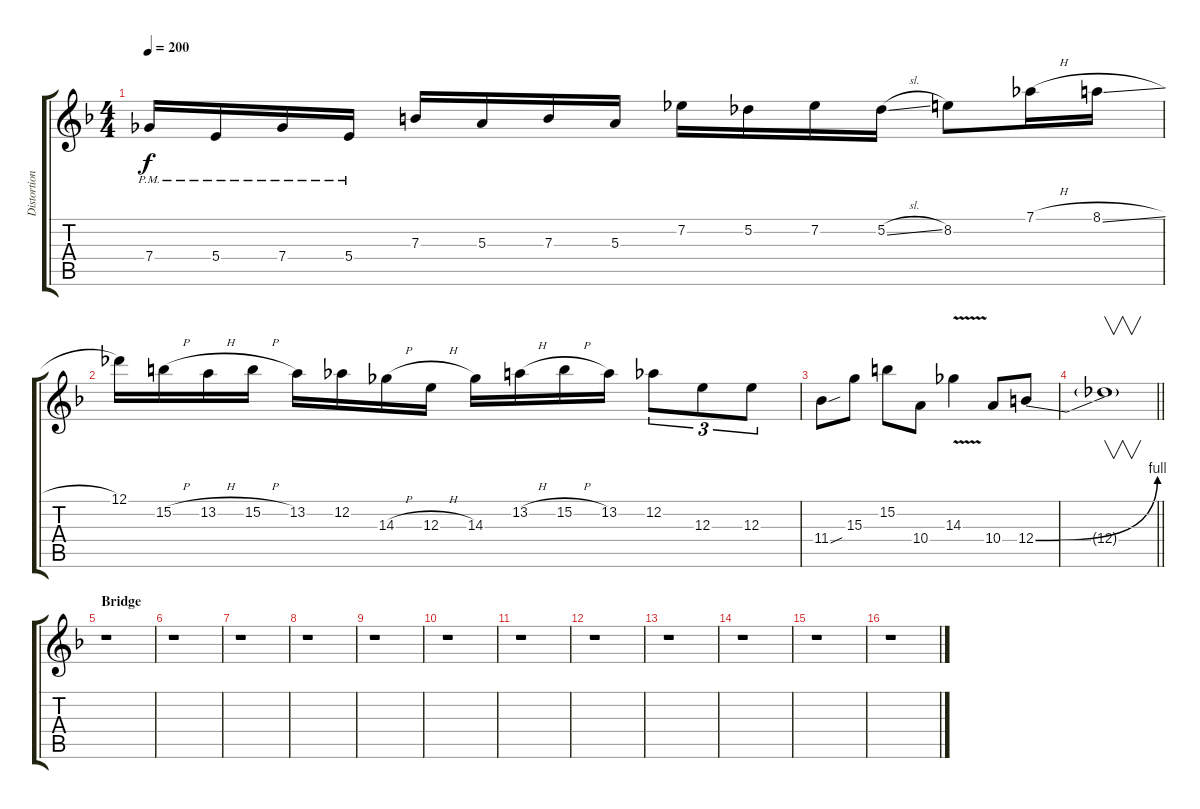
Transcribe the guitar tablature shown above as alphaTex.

\track ("Distortion guitar" "Distortion") {instrument distortionguitar}
\staff {score tabs}
\tuning (Db4 Ab3 E3 B2 Gb2 B1) {hide}
\ts (4 4)
\tempo 200
\clef g2
\ks f
7.4{pm}.16{dy f} 5.4{pm}.16 7.4{pm}.16 5.4{pm}.16 7.3.16 5.3.16 7.3.16 5.3.16 7.2.16 5.2.16 7.2.16 5.2{sl}.16 8.2.8 7.1{h}.16 8.1{sl}.16 |
12.1.16 15.2{h}.16 13.2{h}.16 15.2{h}.16 13.2.16 12.2.16 14.3{h}.16 12.3{h}.16 14.3.16 13.2{h}.16 15.2{h}.16 13.2.16 12.2.8{tu (3 2)} 12.3.8{tu (3 2)} 12.3.8{tu (3 2)} |
11.4{sou}.8 15.3.8 15.2.8 10.4.8 14.3{v}.4 10.4.8 12.4{be (bend 0 0 60 4)}.8 |
\barLineRight lightlight
12.4{t}.1{v} |
\section ("" "Bridge")
r.1 |
r.1 |
r.1 |
r.1 |
r.1 |
r.1 |
r.1 |
r.1 |
r.1 |
r.1 |
r.1 |
r.1
